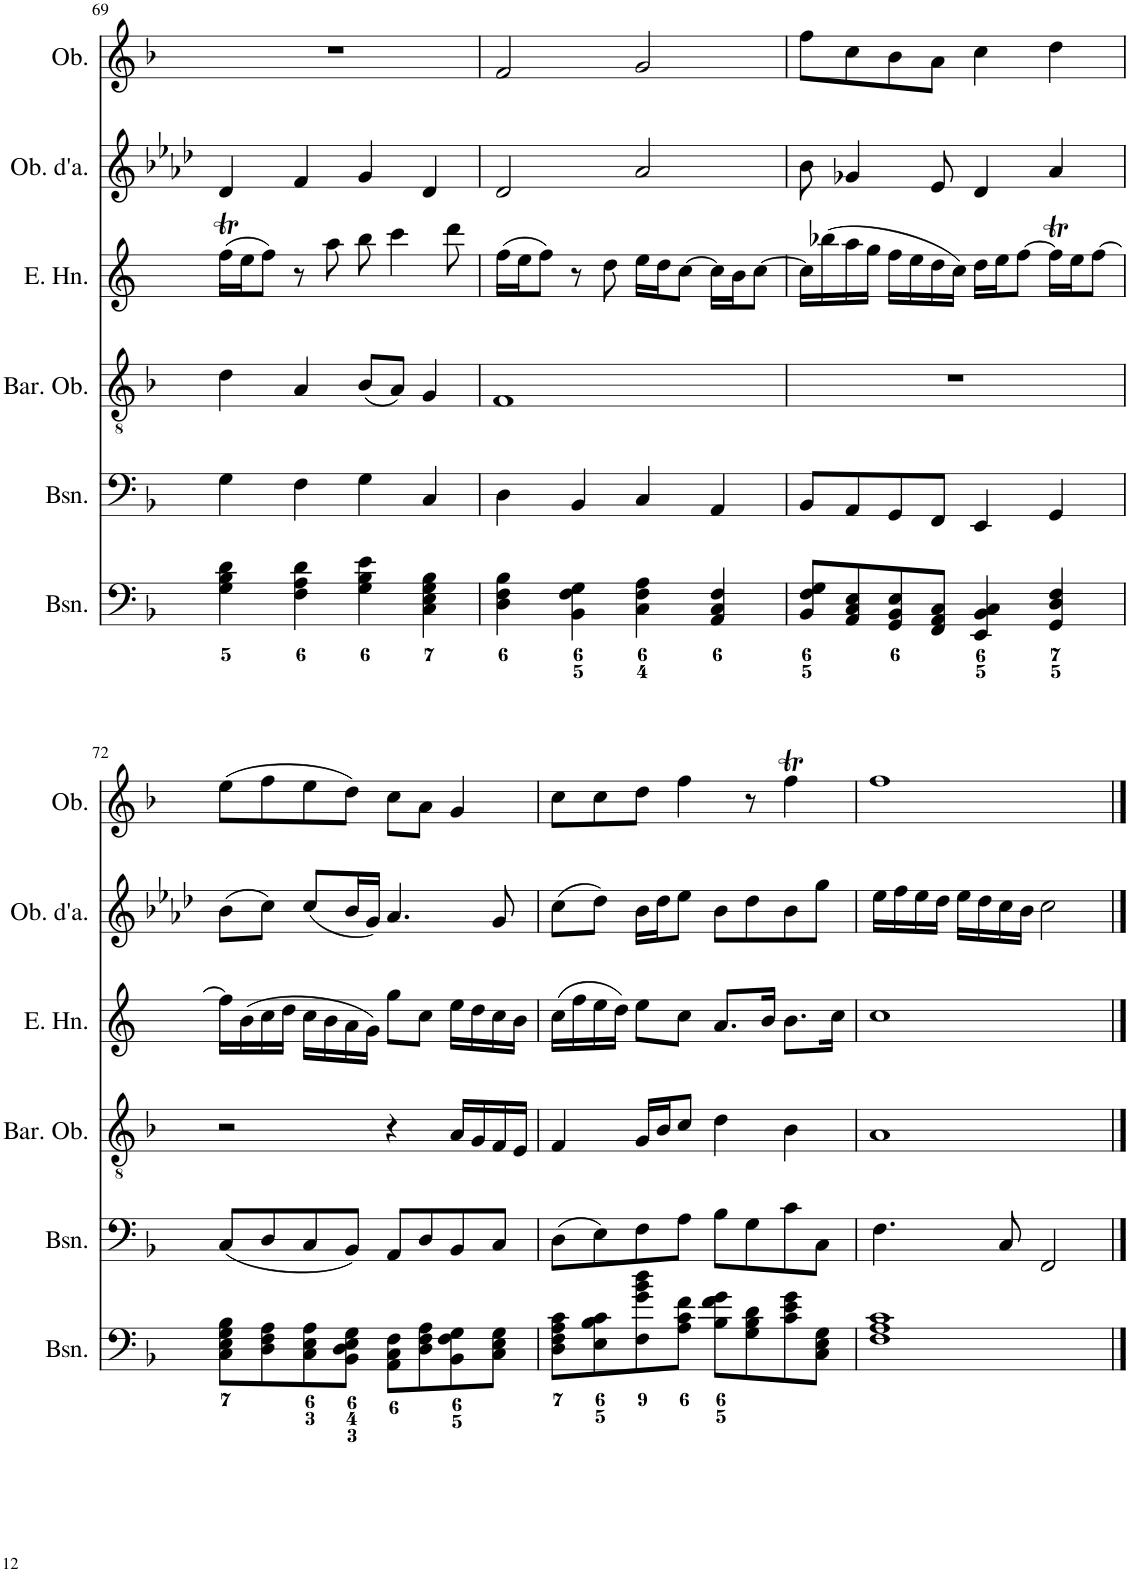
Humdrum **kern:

**kern	**kern	**kern	**kern	**kern	**kern
*part6	*part5	*part4	*part3	*part2	*part1
*staff6	*staff5	*staff4	*staff3	*staff2	*staff1
*I"Bassoon	*I"Bassoon	*I"Baritone Oboe	*I"English Horn	*I"Oboe d'amore	*I"Oboe
*I'Bsn.	*I'Bsn.	*I'Bar. Ob.	*I'E. Hn.	*I'Ob. d'a.	*I'Ob.
!!LO:PB:g=z
*clefF4	*clefF4	*clefGv2	*clefG2	*clefG2	*clefG2
*	*	*	*Trd4c7	*Trd2c3	*
*k[b-]	*k[b-]	*k[b-]	*k[]	*k[b-e-a-d-]	*k[b-]
*M4/4	*M4/4	*M4/4	*M4/4	*M4/4	*M4/4
*met(c)	*met(c)	*met(c)	*met(c)	*met(c)	*met(c)
=69	=69	=69	=69	=69	=69
4G\ 4B-\ 4d\	4G\	4d\	(16ffT\LL	4d-/	1r
.	.	.	16ee\J	.	.
.	.	.	8ff\J)	.	.
4F\ 4A\ 4d\	4F\	4A/	8r	4f/	.
.	.	.	8aa\	.	.
4G\ 4B-\ 4e\	4G\	(8B-/L	8bb\	4g/	.
.	.	8A/J)	4ccc\	.	.
4C\ 4E\ 4G\ 4B-\	4C/	4G/	.	4d-/	.
.	.	.	8ddd\	.	.
=70	=70	=70	=70	=70	=70
4D\ 4F\ 4B-\	4D\	1F	(16ff\LL	2d-/	2f/
.	.	.	16ee\J	.	.
.	.	.	8ff\J)	.	.
4BB-\ 4F\ 4G\	4BB-/	.	8r	.	.
.	.	.	8dd\	.	.
4C\ 4F\ 4A\	4C/	.	16ee\LL	2a-/	2g/
.	.	.	16dd\J	.	.
.	.	.	[8cc\J	.	.
4AA/ 4C/ 4F/	4AA/	.	16cc\LL]	.	.
.	.	.	16b\J	.	.
.	.	.	[8cc\J	.	.
=71	=71	=71	=71	=71	=71
8BB-/ 8F/ 8G/L	8BB-/L	1r	16cc\LL]	8b-\	8ff\L
.	.	.	(16bb-X\	.	.
8AA/ 8C/ 8E/	8AA/	.	16aa\	4g-X/	8cc\
.	.	.	16gg\JJ	.	.
8GG/ 8BB-/ 8E/	8GG/	.	16ff\LL	.	8b-\
.	.	.	16ee\	.	.
8FF/ 8AA/ 8C/J	8FF/J	.	16dd\	8e-/	8a\J
.	.	.	16cc\JJ)	.	.
4EE/ 4BB-/ 4C/	4EE/	.	16dd\LL	4d-/	4cc\
.	.	.	16ee\J	.	.
.	.	.	[8ff\J	.	.
4GG/ 4D/ 4F/	4GG/	.	16ffT\LL]	4a-/	4dd\
.	.	.	16ee\J	.	.
.	.	.	[8ff\J	.	.
!!LO:LB:g=z
=72	=72	=72	=72	=72	=72
8C\ 8E\ 8G\ 8B-\L	(8C/L	2r	16ff\LL]	(8b-\L	(8ee\L
.	.	.	(16b\	.	.
8D\ 8F\ 8A\	8D/	.	16cc\	8cc\J)	8ff\
.	.	.	16dd\JJ	.	.
8C\ 8E\ 8A\	8C/	.	16cc\LL	(8cc/L	8ee\
.	.	.	16b\	.	.
8BB-\ 8D\ 8E\ 8G\J	8BB-/J)	.	16a\	16b-/L	8dd\J)
.	.	.	16g\JJ)	16g/JJ)	.
8AA\ 8C\ 8F\L	8AA/L	4r	8gg\L	4.a-/	8cc\L
8D\ 8F\ 8A\	8D/	.	8cc\J	.	8a\J
8BB-\ 8F\ 8G\	8BB-/	16A/LL	16ee\LL	.	4g/
.	.	16G/	16dd\	.	.
8C\ 8E\ 8G\J	8C/J	16F/	16cc\	8g/	.
.	.	16E/JJ	16b\JJ	.	.
=73	=73	=73	=73	=73	=73
8D\ 8F\ 8A\ 8c\L	(8D\L	4F/	(16cc\LL	(8cc\L	8cc\L
.	.	.	16ff\	.	.
8E\ 8B-\ 8c\	8E\)	.	16ee\	8dd-\J)	8cc\
.	.	.	16dd\JJ)	.	.
8F\ 8g\ 8b-\ 8dd\	8F\	16G/LL	8ee\L	16b-\LL	8dd\J
.	.	16B-/J	.	16dd-\J	.
8A\ 8c\ 8f\J	8A\J	8c/J	8cc\J	8ee-\J	4ff\
8B-\ 8f\ 8g\L	8B-\L	4d\	8.a/L	8b-\L	.
8G\ 8B-\ 8d\	8G\	.	.	8dd-\	8r
.	.	.	16b/Jk	.	.
8c\ 8e\ 8g\	8c\	4B-\	8.b\L	8b-\	4ffT\
8C\ 8E\ 8G\J	8C\J	.	.	8gg\J	.
.	.	.	16cc\Jk	.	.
=74	=74	=74	=74	=74	=74
1F 1A 1c	4.F\	1A	1cc	16ee-\LL	1ff
.	.	.	.	16ff\	.
.	.	.	.	16ee-\	.
.	.	.	.	16dd-\JJ	.
.	.	.	.	16ee-\LL	.
.	.	.	.	16dd-\	.
.	8C/	.	.	16cc\	.
.	.	.	.	16b-\JJ	.
.	2FF/	.	.	2cc\	.
==	==	==	==	==	==
*-	*-	*-	*-	*-	*-
